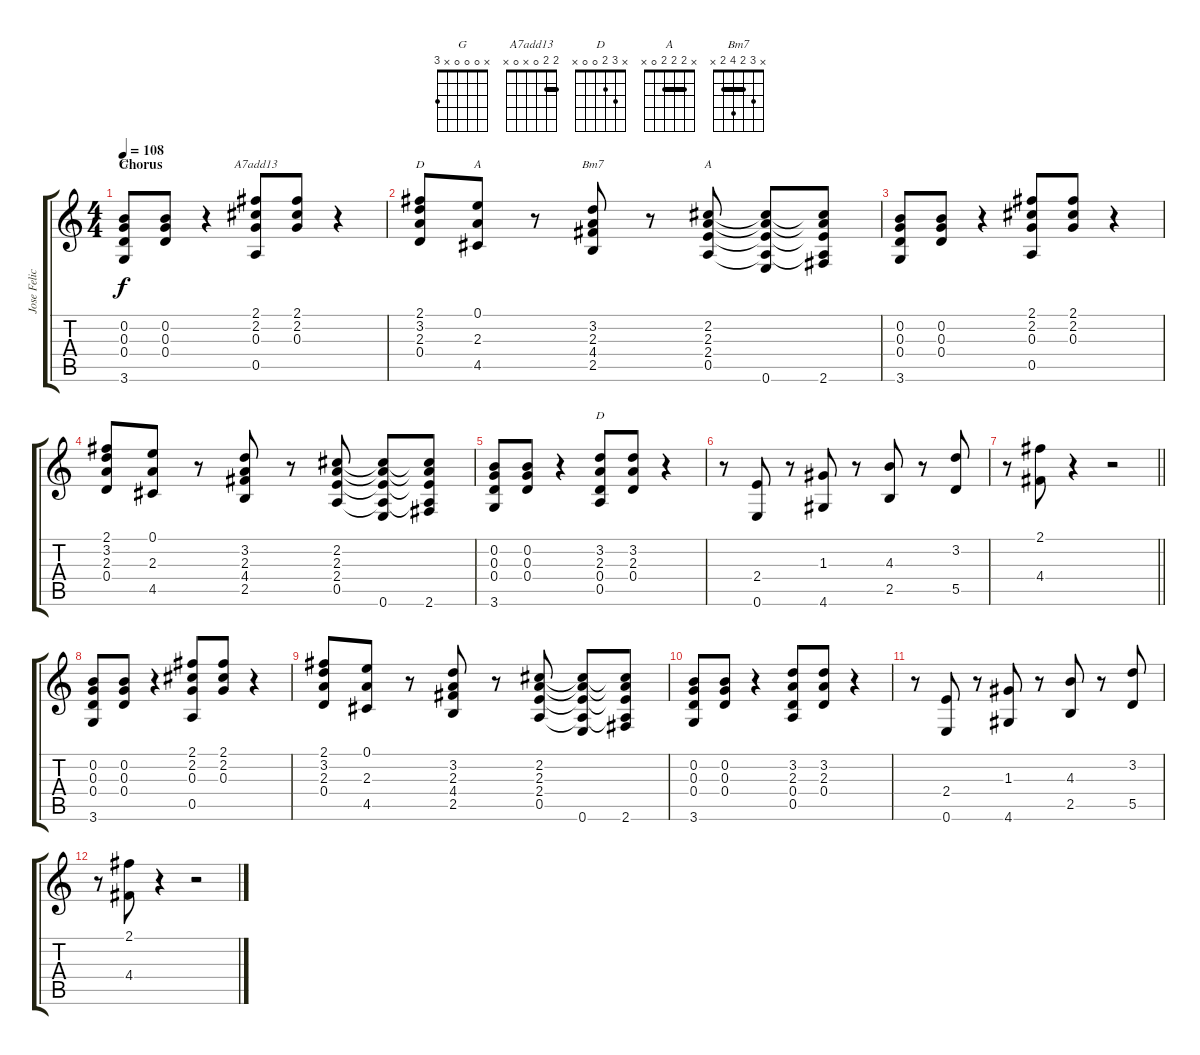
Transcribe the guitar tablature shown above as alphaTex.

\track ("Jose Feliciano" "Jose Felic") {instrument acousticguitarnylon}
\staff {score tabs}
\tuning (E4 B3 G3 D3 A2 E2) {hide}
\chord ("G" x 0 0 0 x 3)
\chord ("A7add13" 2 2 0 x 0 x) {barre 2}
\chord ("D" 2 3 2 0 x x) {barre 2}
\chord ("A" 0 x 2 x 4 x)
\chord ("Bm7" x 3 2 4 2 x) {barre 2}
\chord ("A" x 2 2 2 0 x) {barre 2}
\chord ("D" x 3 2 0 0 x)
\ts (4 4)
\section ("" "Chorus")
\tempo 108
\clef g2
\ks c
(0.2 0.3 0.4 3.6).8{ch "G" dy f} (0.2 0.3 0.4).8 r.4 (2.1 2.2 0.3 0.5).8{ch "A7add13"} (2.1 2.2 0.3).8 r.4 |
(2.1 3.2 2.3 0.4).8{ch "D"} (0.1 2.3 4.5).8{ch "A"} r.8 (3.2 2.3 4.4 2.5).8{ch "Bm7"} r.8 (2.2 2.3 2.4 0.5).8{ch "A"} (2.2{t} 2.3{t} 2.4{t} 0.5{t} 0.6).8 (2.2{t} 2.3{t} 2.4{t} 0.5{t} 2.6).8 |
(0.2 0.3 0.4 3.6).8 (0.2 0.3 0.4).8 r.4 (2.1 2.2 0.3 0.5).8 (2.1 2.2 0.3).8 r.4 |
(2.1 3.2 2.3 0.4).8 (0.1 2.3 4.5).8 r.8 (3.2 2.3 4.4 2.5).8 r.8 (2.2 2.3 2.4 0.5).8 (2.2{t} 2.3{t} 2.4{t} 0.5{t} 0.6).8 (2.2{t} 2.3{t} 2.4{t} 0.5{t} 2.6).8 |
(0.2 0.3 0.4 3.6).8 (0.2 0.3 0.4).8 r.4 (3.2 2.3 0.4 0.5).8{ch "D"} (3.2 2.3 0.4).8 r.4 |
r.8 (2.4 0.6).8 r.8 (1.3 4.6).8 r.8 (4.3 2.5).8 r.8 (3.2 5.5).8 |
\barLineRight lightlight
r.8 (2.1 4.4).8 r.4 r.2 |
(0.2 0.3 0.4 3.6).8 (0.2 0.3 0.4).8 r.4 (2.1 2.2 0.3 0.5).8 (2.1 2.2 0.3).8 r.4 |
(2.1 3.2 2.3 0.4).8 (0.1 2.3 4.5).8 r.8 (3.2 2.3 4.4 2.5).8 r.8 (2.2 2.3 2.4 0.5).8 (2.2{t} 2.3{t} 2.4{t} 0.5{t} 0.6).8 (2.2{t} 2.3{t} 2.4{t} 0.5{t} 2.6).8 |
(0.2 0.3 0.4 3.6).8 (0.2 0.3 0.4).8 r.4 (3.2 2.3 0.4 0.5).8 (3.2 2.3 0.4).8 r.4 |
r.8 (2.4 0.6).8 r.8 (1.3 4.6).8 r.8 (4.3 2.5).8 r.8 (3.2 5.5).8 |
r.8 (2.1 4.4).8 r.4 r.2
